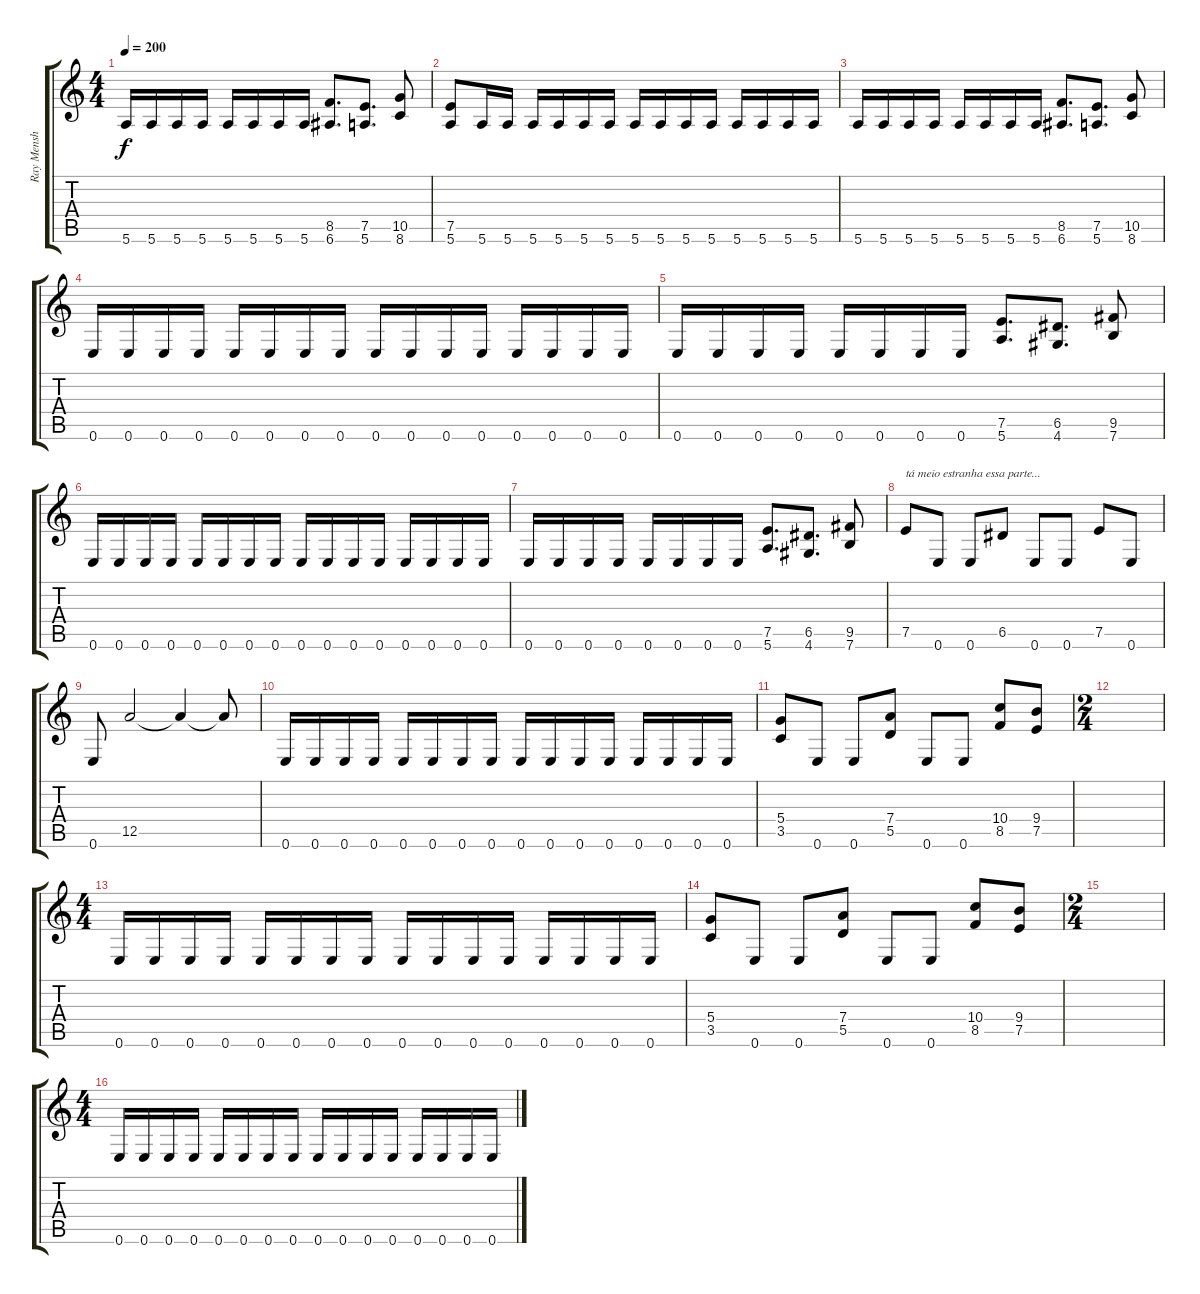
\track ("Ray Mensh (Guitar)" "Ray Mensh ") {instrument distortionguitar}
\staff {score tabs}
\tuning (E4 B3 G3 D3 A2 E2) {hide}
\ts (4 4)
\tempo 200
\clef g2
\ks c
5.6.16{dy f} 5.6.16 5.6.16 5.6.16 5.6.16 5.6.16 5.6.16 5.6.16 (8.5 6.6).8{d} (7.5 5.6).8{d} (10.5 8.6).8 |
(7.5 5.6).8 5.6.16 5.6.16 5.6.16 5.6.16 5.6.16 5.6.16 5.6.16 5.6.16 5.6.16 5.6.16 5.6.16 5.6.16 5.6.16 5.6.16 |
5.6.16 5.6.16 5.6.16 5.6.16 5.6.16 5.6.16 5.6.16 5.6.16 (8.5 6.6).8{d} (7.5 5.6).8{d} (10.5 8.6).8 |
0.6.16 0.6.16 0.6.16 0.6.16 0.6.16 0.6.16 0.6.16 0.6.16 0.6.16 0.6.16 0.6.16 0.6.16 0.6.16 0.6.16 0.6.16 0.6.16 |
0.6.16 0.6.16 0.6.16 0.6.16 0.6.16 0.6.16 0.6.16 0.6.16 (7.5 5.6).8{d} (6.5 4.6).8{d} (9.5 7.6).8 |
0.6.16 0.6.16 0.6.16 0.6.16 0.6.16 0.6.16 0.6.16 0.6.16 0.6.16 0.6.16 0.6.16 0.6.16 0.6.16 0.6.16 0.6.16 0.6.16 |
0.6.16 0.6.16 0.6.16 0.6.16 0.6.16 0.6.16 0.6.16 0.6.16 (7.5 5.6).8{d} (6.5 4.6).8{d} (9.5 7.6).8 |
7.5.8{txt "tá meio estranha essa parte..."} 0.6.8 0.6.8 6.5.8 0.6.8 0.6.8 7.5.8 0.6.8 |
0.6.8 12.5.2 12.5{t}.4 12.5{t}.8 |
0.6.16 0.6.16 0.6.16 0.6.16 0.6.16 0.6.16 0.6.16 0.6.16 0.6.16 0.6.16 0.6.16 0.6.16 0.6.16 0.6.16 0.6.16 0.6.16 |
(5.4 3.5).8 0.6.8 0.6.8 (7.4 5.5).8 0.6.8 0.6.8 (10.4 8.5).8 (9.4 7.5).8 |
\ts (2 4)
|
\ts (4 4)
0.6.16 0.6.16 0.6.16 0.6.16 0.6.16 0.6.16 0.6.16 0.6.16 0.6.16 0.6.16 0.6.16 0.6.16 0.6.16 0.6.16 0.6.16 0.6.16 |
(5.4 3.5).8 0.6.8 0.6.8 (7.4 5.5).8 0.6.8 0.6.8 (10.4 8.5).8 (9.4 7.5).8 |
\ts (2 4)
|
\ts (4 4)
0.6.16 0.6.16 0.6.16 0.6.16 0.6.16 0.6.16 0.6.16 0.6.16 0.6.16 0.6.16 0.6.16 0.6.16 0.6.16 0.6.16 0.6.16 0.6.16
